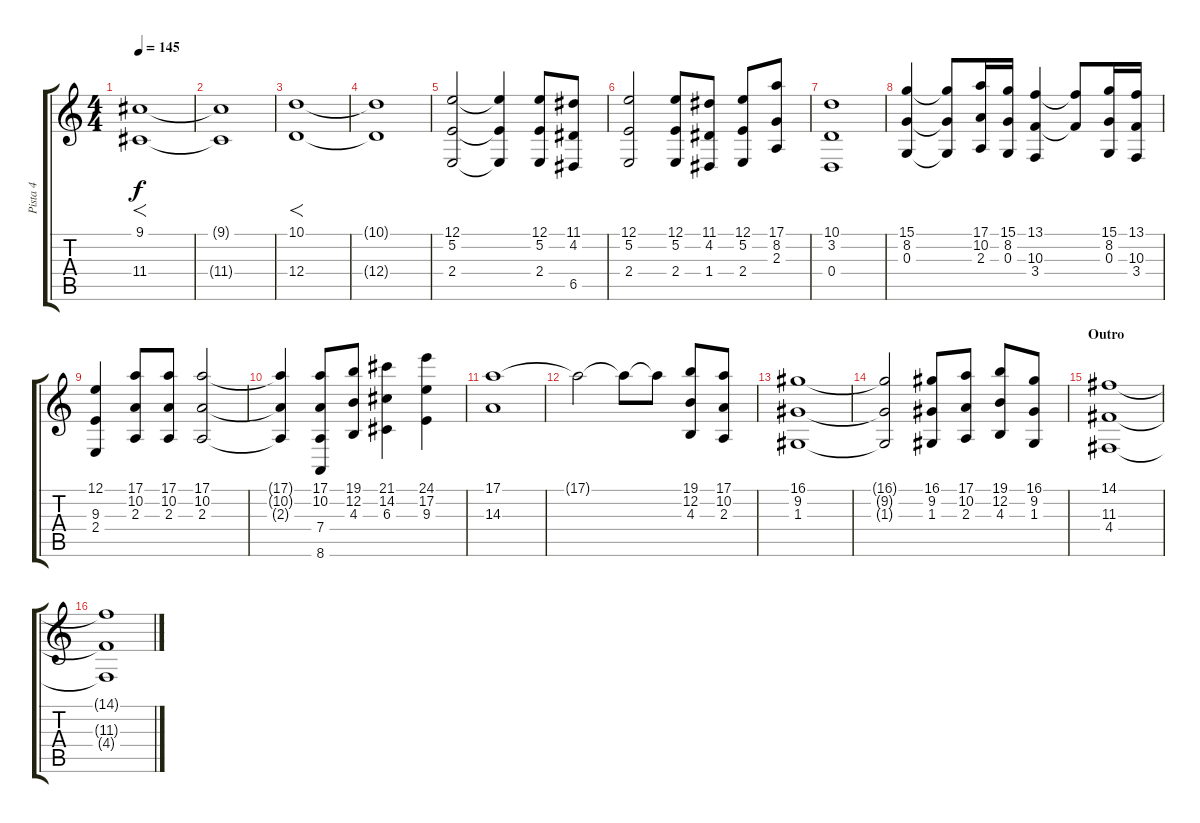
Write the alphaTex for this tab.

\track ("Pista 4" "Pista 4") {instrument trumpet}
\staff {score tabs}
\tuning (E4 B3 G3 D3 A2 Db2) {hide}
\ts (4 4)
\tempo 145
\clef g2
\ks c
(9.1 11.4).1{f dy f} |
(9.1{t} 11.4{t}).1 |
(10.1 12.4).1{f} |
(10.1{t} 12.4{t}).1 |
(12.1 5.2 2.4).2{instrument trumpet} (12.1{t} 5.2{t} 2.4{t}).4 (12.1 5.2 2.4).8 (11.1 4.2 6.5).8 |
(12.1 5.2 2.4).2 (12.1 5.2 2.4).8 (11.1 4.2 1.4).8 (12.1 5.2 2.4).8 (17.1 8.2 2.3).8 |
(10.1 3.2 0.4).1 |
(15.1 8.2 0.3).4 (15.1{t} 8.2{t} 0.3{t}).8 (17.1 10.2 2.3).16 (15.1 8.2 0.3).16 (13.1 10.3 3.4).4 (13.1{t} 10.3{t}).8 (15.1 8.2 0.3).16 (13.1 10.3 3.4).16 |
(12.1 9.3 2.4).4 (17.1 10.2 2.3).8 (17.1 10.2 2.3).8 (17.1 10.2 2.3).2 |
(17.1{t} 10.2{t} 2.3{t}).4 (17.1 10.2 7.4 8.6).8 (19.1 12.2 4.3).8 (21.1 14.2 6.3).4 (24.1 17.2 9.3).4 |
(17.1 14.3).1 |
17.1{t}.2 17.1{t}.8 17.1{t}.8 (19.1 12.2 4.3).8 (17.1 10.2 2.3).8 |
(16.1 9.2 1.3).1 |
(16.1{t} 9.2{t} 1.3{t}).2 (16.1 9.2 1.3).8 (17.1 10.2 2.3).8 (19.1 12.2 4.3).8 (16.1 9.2 1.3).8 |
\section ("" "Outro")
(14.1 11.3 4.4).1 |
(14.1{t} 11.3{t} 4.4{t}).1
